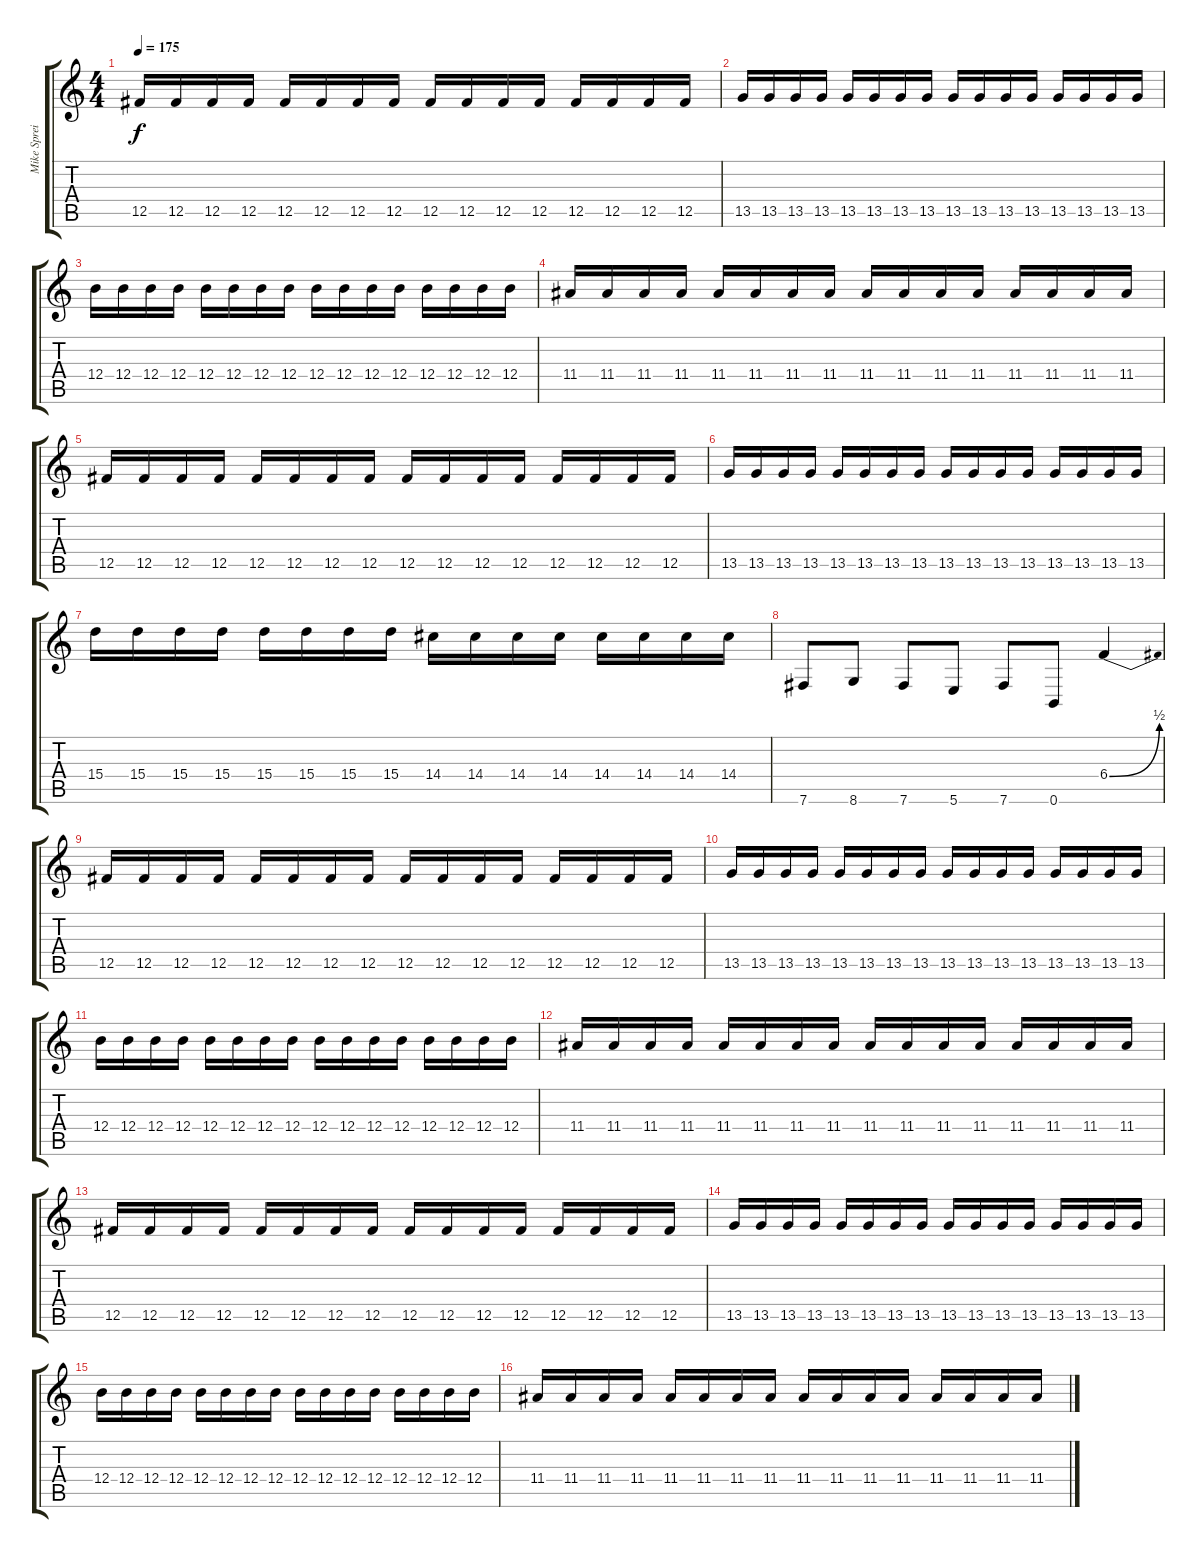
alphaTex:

\track ("Mike Spreitzer (lead)" "Mike Sprei") {instrument overdrivenguitar}
\staff {score tabs}
\tuning (Db4 Ab3 E3 B2 Gb2 B1) {hide}
\ts (4 4)
\tempo 175
\clef g2
\ks c
12.5.16{dy f} 12.5.16 12.5.16 12.5.16 12.5.16 12.5.16 12.5.16 12.5.16 12.5.16 12.5.16 12.5.16 12.5.16 12.5.16 12.5.16 12.5.16 12.5.16 |
13.5.16 13.5.16 13.5.16 13.5.16 13.5.16 13.5.16 13.5.16 13.5.16 13.5.16 13.5.16 13.5.16 13.5.16 13.5.16 13.5.16 13.5.16 13.5.16 |
12.4.16 12.4.16 12.4.16 12.4.16 12.4.16 12.4.16 12.4.16 12.4.16 12.4.16 12.4.16 12.4.16 12.4.16 12.4.16 12.4.16 12.4.16 12.4.16 |
11.4.16 11.4.16 11.4.16 11.4.16 11.4.16 11.4.16 11.4.16 11.4.16 11.4.16 11.4.16 11.4.16 11.4.16 11.4.16 11.4.16 11.4.16 11.4.16 |
12.5.16 12.5.16 12.5.16 12.5.16 12.5.16 12.5.16 12.5.16 12.5.16 12.5.16 12.5.16 12.5.16 12.5.16 12.5.16 12.5.16 12.5.16 12.5.16 |
13.5.16 13.5.16 13.5.16 13.5.16 13.5.16 13.5.16 13.5.16 13.5.16 13.5.16 13.5.16 13.5.16 13.5.16 13.5.16 13.5.16 13.5.16 13.5.16 |
15.4.16 15.4.16 15.4.16 15.4.16 15.4.16 15.4.16 15.4.16 15.4.16 14.4.16 14.4.16 14.4.16 14.4.16 14.4.16 14.4.16 14.4.16 14.4.16 |
7.6.8 8.6.8 7.6.8 5.6.8 7.6.8 0.6.8 6.4{be (bend 0 0 60 2)}.4 |
12.5.16 12.5.16 12.5.16 12.5.16 12.5.16 12.5.16 12.5.16 12.5.16 12.5.16 12.5.16 12.5.16 12.5.16 12.5.16 12.5.16 12.5.16 12.5.16 |
13.5.16 13.5.16 13.5.16 13.5.16 13.5.16 13.5.16 13.5.16 13.5.16 13.5.16 13.5.16 13.5.16 13.5.16 13.5.16 13.5.16 13.5.16 13.5.16 |
12.4.16 12.4.16 12.4.16 12.4.16 12.4.16 12.4.16 12.4.16 12.4.16 12.4.16 12.4.16 12.4.16 12.4.16 12.4.16 12.4.16 12.4.16 12.4.16 |
11.4.16 11.4.16 11.4.16 11.4.16 11.4.16 11.4.16 11.4.16 11.4.16 11.4.16 11.4.16 11.4.16 11.4.16 11.4.16 11.4.16 11.4.16 11.4.16 |
12.5.16 12.5.16 12.5.16 12.5.16 12.5.16 12.5.16 12.5.16 12.5.16 12.5.16 12.5.16 12.5.16 12.5.16 12.5.16 12.5.16 12.5.16 12.5.16 |
13.5.16 13.5.16 13.5.16 13.5.16 13.5.16 13.5.16 13.5.16 13.5.16 13.5.16 13.5.16 13.5.16 13.5.16 13.5.16 13.5.16 13.5.16 13.5.16 |
12.4.16 12.4.16 12.4.16 12.4.16 12.4.16 12.4.16 12.4.16 12.4.16 12.4.16 12.4.16 12.4.16 12.4.16 12.4.16 12.4.16 12.4.16 12.4.16 |
11.4.16 11.4.16 11.4.16 11.4.16 11.4.16 11.4.16 11.4.16 11.4.16 11.4.16 11.4.16 11.4.16 11.4.16 11.4.16 11.4.16 11.4.16 11.4.16
